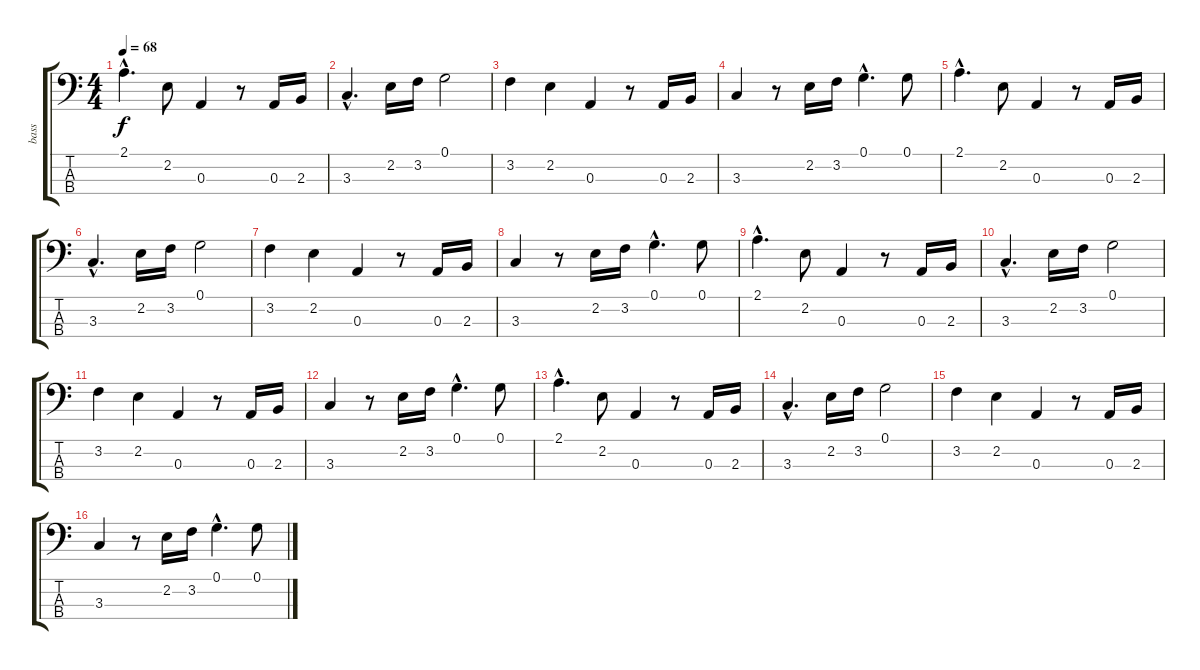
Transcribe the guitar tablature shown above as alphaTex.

\track ("bass           " "bass      ") {instrument fretlessbass}
\staff {score tabs}
\tuning (G2 D2 A1 E1) {hide}
\ts (4 4)
\tempo 68
\clef f4
\ks c
2.1{hac}.4{d dy f} 2.2.8 0.3.4 r.8 0.3.16 2.3.16 |
3.3{hac}.4{d} 2.2.16 3.2.16 0.1.2 |
3.2.4 2.2.4 0.3.4 r.8 0.3.16 2.3.16 |
3.3.4 r.8 2.2.16 3.2.16 0.1{hac}.4{d} 0.1.8 |
2.1{hac}.4{d} 2.2.8 0.3.4 r.8 0.3.16 2.3.16 |
3.3{hac}.4{d} 2.2.16 3.2.16 0.1.2 |
3.2.4 2.2.4 0.3.4 r.8 0.3.16 2.3.16 |
3.3.4 r.8 2.2.16 3.2.16 0.1{hac}.4{d} 0.1.8 |
2.1{hac}.4{d} 2.2.8 0.3.4 r.8 0.3.16 2.3.16 |
3.3{hac}.4{d} 2.2.16 3.2.16 0.1.2 |
3.2.4 2.2.4 0.3.4 r.8 0.3.16 2.3.16 |
3.3.4 r.8 2.2.16 3.2.16 0.1{hac}.4{d} 0.1.8 |
2.1{hac}.4{d} 2.2.8 0.3.4 r.8 0.3.16 2.3.16 |
3.3{hac}.4{d} 2.2.16 3.2.16 0.1.2 |
3.2.4 2.2.4 0.3.4 r.8 0.3.16 2.3.16 |
3.3.4 r.8 2.2.16 3.2.16 0.1{hac}.4{d} 0.1.8
